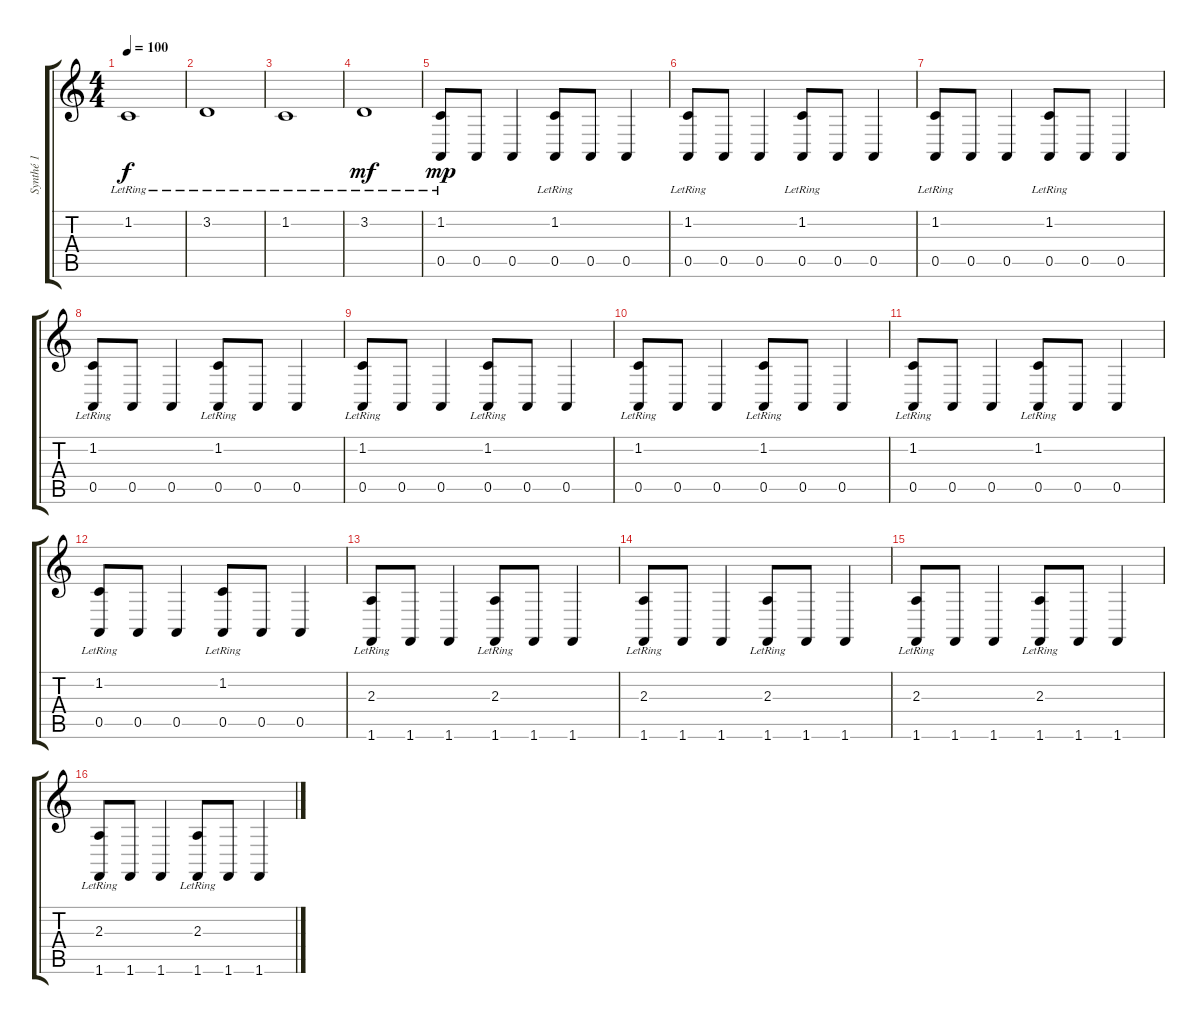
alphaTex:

\track ("Synthé 1" "Synthé 1") {instrument honkytonkpiano}
\staff {score tabs}
\tuning (E4 B3 G3 D3 A2 E2) {hide}
\ts (4 4)
\tempo 100
\clef g2
\ks c
1.2{lr}.1{dy f} |
3.2{lr}.1 |
1.2{lr}.1 |
3.2{lr}.1{dy mf} |
(1.2{lr} 0.5).8{dy mp} 0.5.8 0.5.4 (1.2{lr} 0.5).8 0.5.8 0.5.4 |
(1.2{lr} 0.5).8 0.5.8 0.5.4 (1.2{lr} 0.5).8 0.5.8 0.5.4 |
(1.2{lr} 0.5).8 0.5.8 0.5.4 (1.2{lr} 0.5).8 0.5.8 0.5.4 |
(1.2{lr} 0.5).8 0.5.8 0.5.4 (1.2{lr} 0.5).8 0.5.8 0.5.4 |
(1.2{lr} 0.5).8 0.5.8 0.5.4 (1.2{lr} 0.5).8 0.5.8 0.5.4 |
(1.2{lr} 0.5).8 0.5.8 0.5.4 (1.2{lr} 0.5).8 0.5.8 0.5.4 |
(1.2{lr} 0.5).8 0.5.8 0.5.4 (1.2{lr} 0.5).8 0.5.8 0.5.4 |
(1.2{lr} 0.5).8 0.5.8 0.5.4 (1.2{lr} 0.5).8 0.5.8 0.5.4 |
(2.3{lr} 1.6).8 1.6.8 1.6.4 (2.3{lr} 1.6).8 1.6.8 1.6.4 |
(2.3{lr} 1.6).8 1.6.8 1.6.4 (2.3{lr} 1.6).8 1.6.8 1.6.4 |
(2.3{lr} 1.6).8 1.6.8 1.6.4 (2.3{lr} 1.6).8 1.6.8 1.6.4 |
(2.3{lr} 1.6).8 1.6.8 1.6.4 (2.3{lr} 1.6).8 1.6.8 1.6.4
